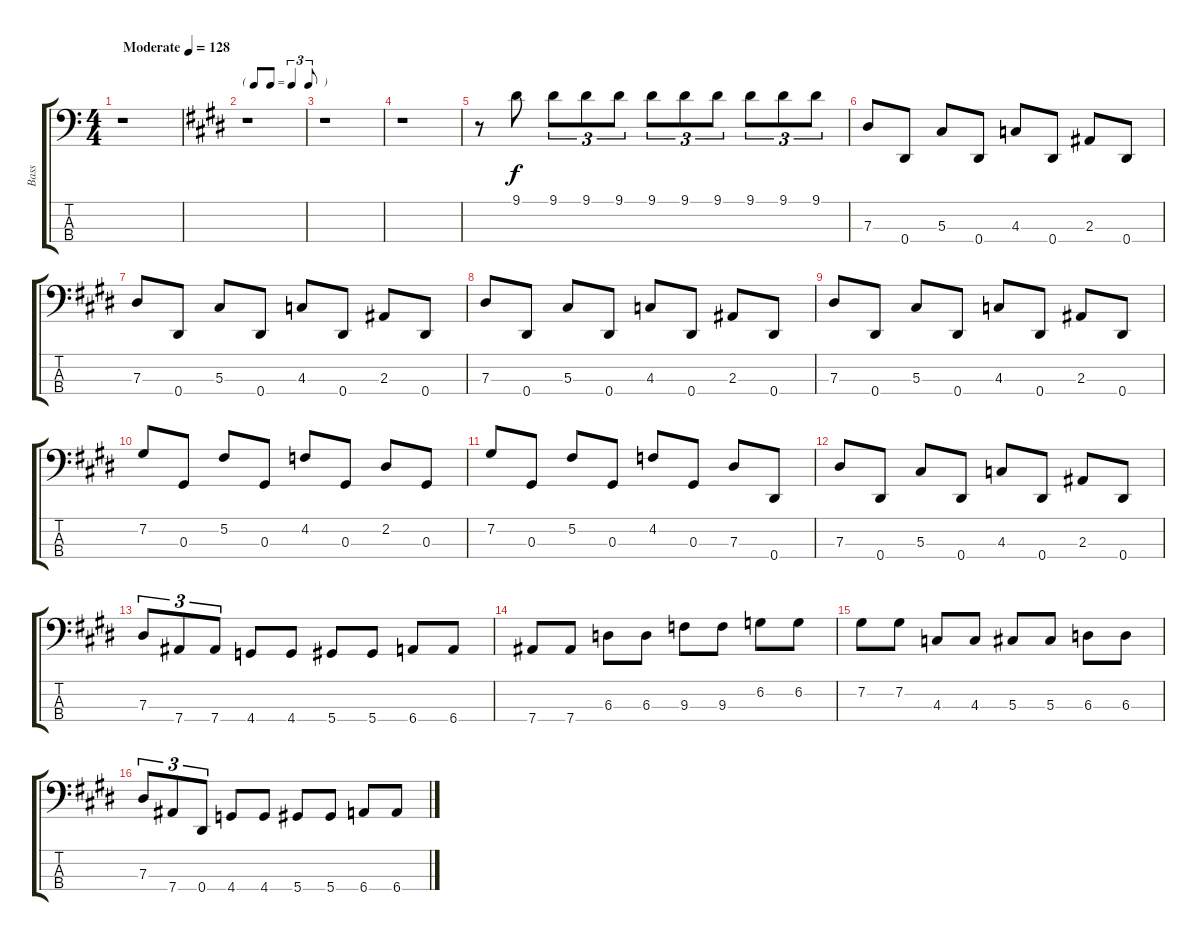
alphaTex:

\track ("Bass" "Bass") {instrument electricbasspick}
\staff {score tabs}
\tuning (Gb2 Db2 Ab1 Eb1) {hide}
\ts (4 4)
\tempo (128 "Moderate")
\clef f4
\ks c
r.1{dy f instrument electricbasspick} |
\tf triplet8th
\ks e
r.1 |
r.1 |
r.1 |
r.8 9.1.8 9.1.8{tu (3 2)} 9.1.8{tu (3 2)} 9.1.8{tu (3 2)} 9.1.8{tu (3 2)} 9.1.8{tu (3 2)} 9.1.8{tu (3 2)} 9.1.8{tu (3 2)} 9.1.8{tu (3 2)} 9.1.8{tu (3 2)} |
7.3.8 0.4.8 5.3.8 0.4.8 4.3.8 0.4.8 2.3.8 0.4.8 |
7.3.8 0.4.8 5.3.8 0.4.8 4.3.8 0.4.8 2.3.8 0.4.8 |
7.3.8 0.4.8 5.3.8 0.4.8 4.3.8 0.4.8 2.3.8 0.4.8 |
7.3.8 0.4.8 5.3.8 0.4.8 4.3.8 0.4.8 2.3.8 0.4.8 |
7.2.8 0.3.8 5.2.8 0.3.8 4.2.8 0.3.8 2.2.8 0.3.8 |
7.2.8 0.3.8 5.2.8 0.3.8 4.2.8 0.3.8 7.3.8 0.4.8 |
7.3.8 0.4.8 5.3.8 0.4.8 4.3.8 0.4.8 2.3.8 0.4.8 |
7.3.8{tu (3 2)} 7.4.8{tu (3 2)} 7.4.8{tu (3 2)} 4.4.8 4.4.8 5.4.8 5.4.8 6.4.8 6.4.8 |
7.4.8 7.4.8 6.3.8 6.3.8 9.3.8 9.3.8 6.2.8 6.2.8 |
7.2.8 7.2.8 4.3.8 4.3.8 5.3.8 5.3.8 6.3.8 6.3.8 |
7.3.8{tu (3 2)} 7.4.8{tu (3 2)} 0.4.8{tu (3 2)} 4.4.8 4.4.8 5.4.8 5.4.8 6.4.8 6.4.8
